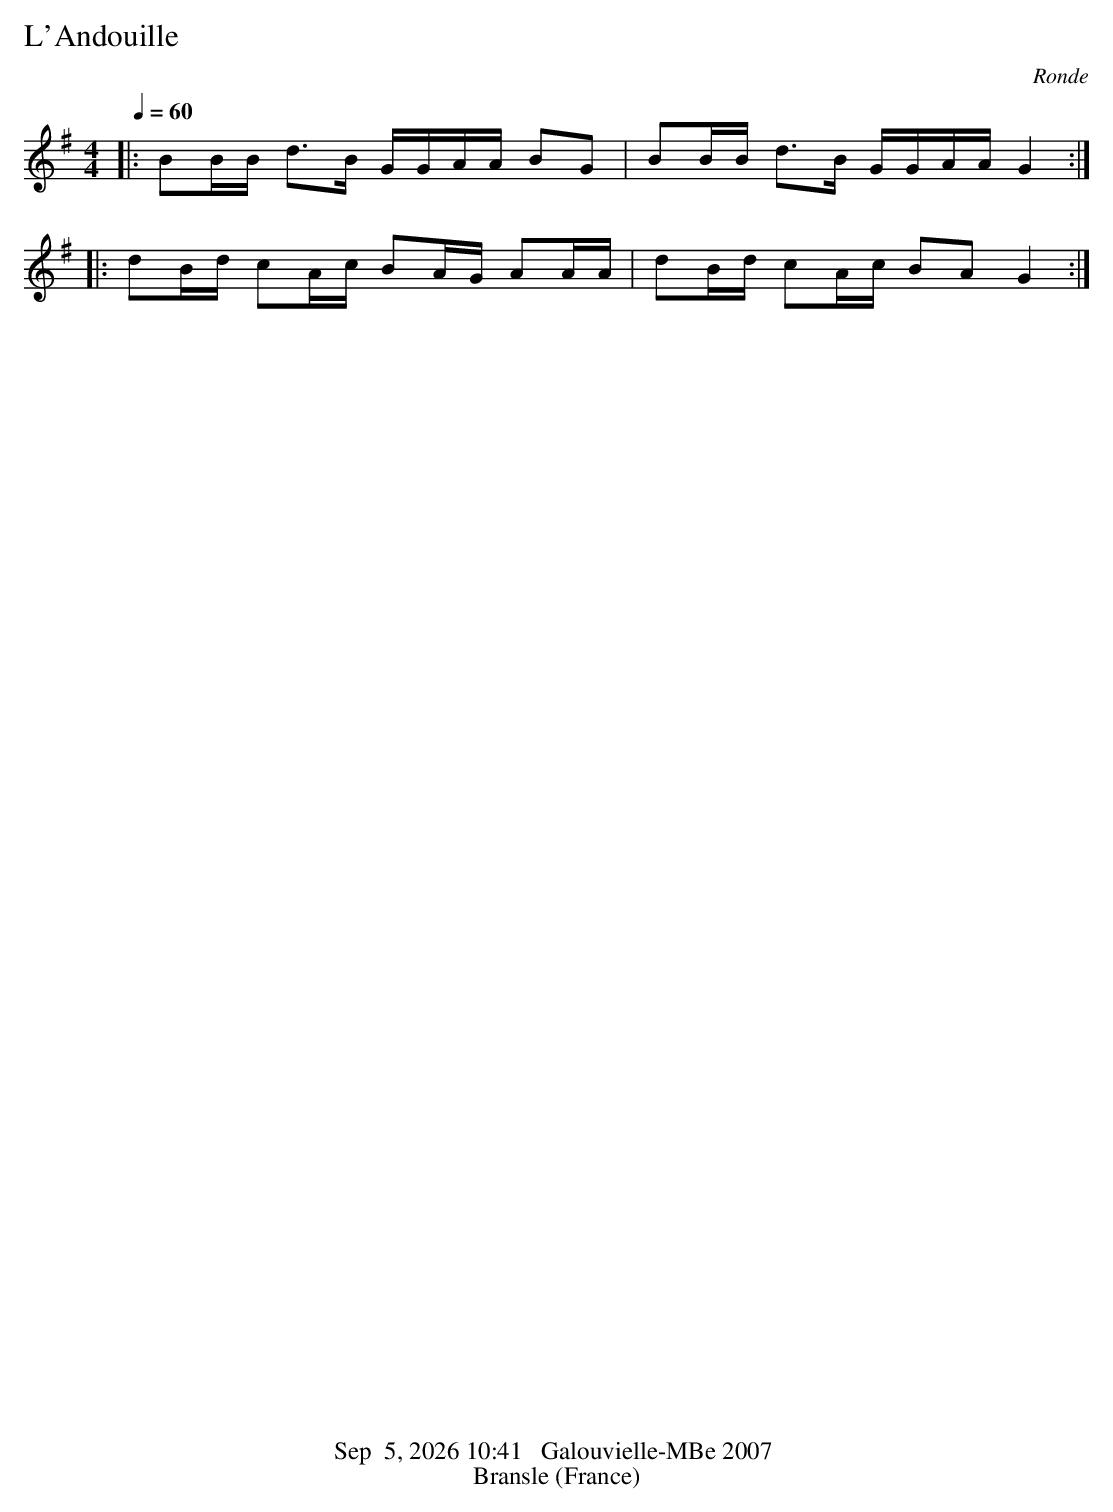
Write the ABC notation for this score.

X:1
T:L'Andouille
M:4/4
L:1/8
Q:1/4=60
K:G
|:BB/2B/2 d3/2B/2 G/2G/2A/2A/2 BG  | BB/2B/2 d3/2B/2 G/2G/2A/2A/2G2:|
|: dB/2d/2 cA/2c/2 BA/2G/2 AA/2A/2 | dB/2d/2 cA/2c/2 BAG2:|
